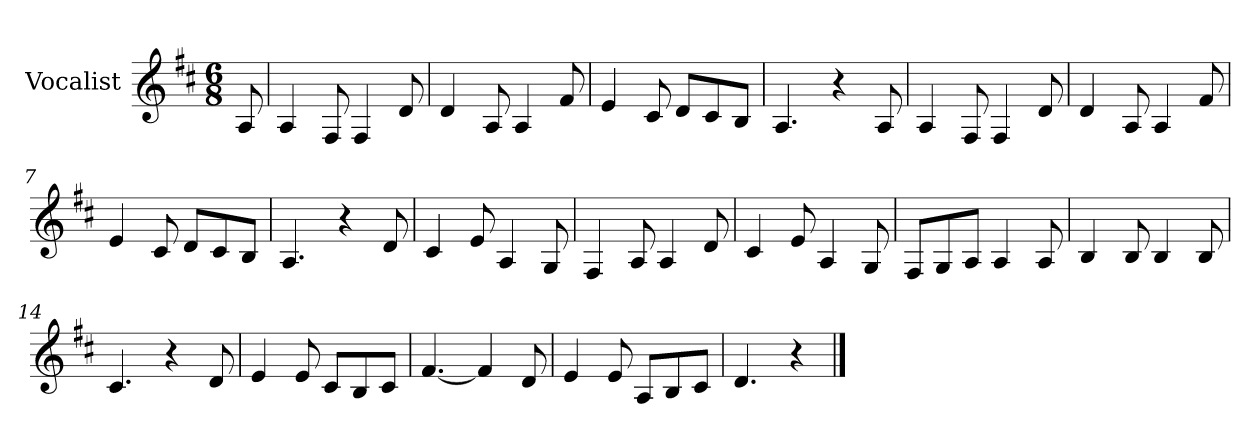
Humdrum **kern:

**kern
*part1
*staff1
*I"Vocalist
*k[f#c#]
*D:
*M6/8
=
8A
=1
4A
8F#
4F#
8d
=2
4d
8A
4A
8f#
=3
4e
8c#
8dL
8c#
8BJ
=4
4.A
4r
8A
=5
4A
8F#
4F#
8d
=6
4d
8A
4A
8f#
=7
4e
8c#
8dL
8c#
8BJ
=8
4.A
4r
8d
=9
4c#
8e
4A
8G
=10
4F#
8A
4A
8d
=11
4c#
8e
4A
8G
=12
8F#L
8G
8AJ
4A
8A
=13
4B
8B
4B
8B
=14
4.c#
4r
8d
=15
4e
8e
8c#L
8B
8c#J
=16
[4.f#
4f#]
8d
=17
4e
8e
8AL
8B
8c#J
=18
4.d
4r
==
*-
